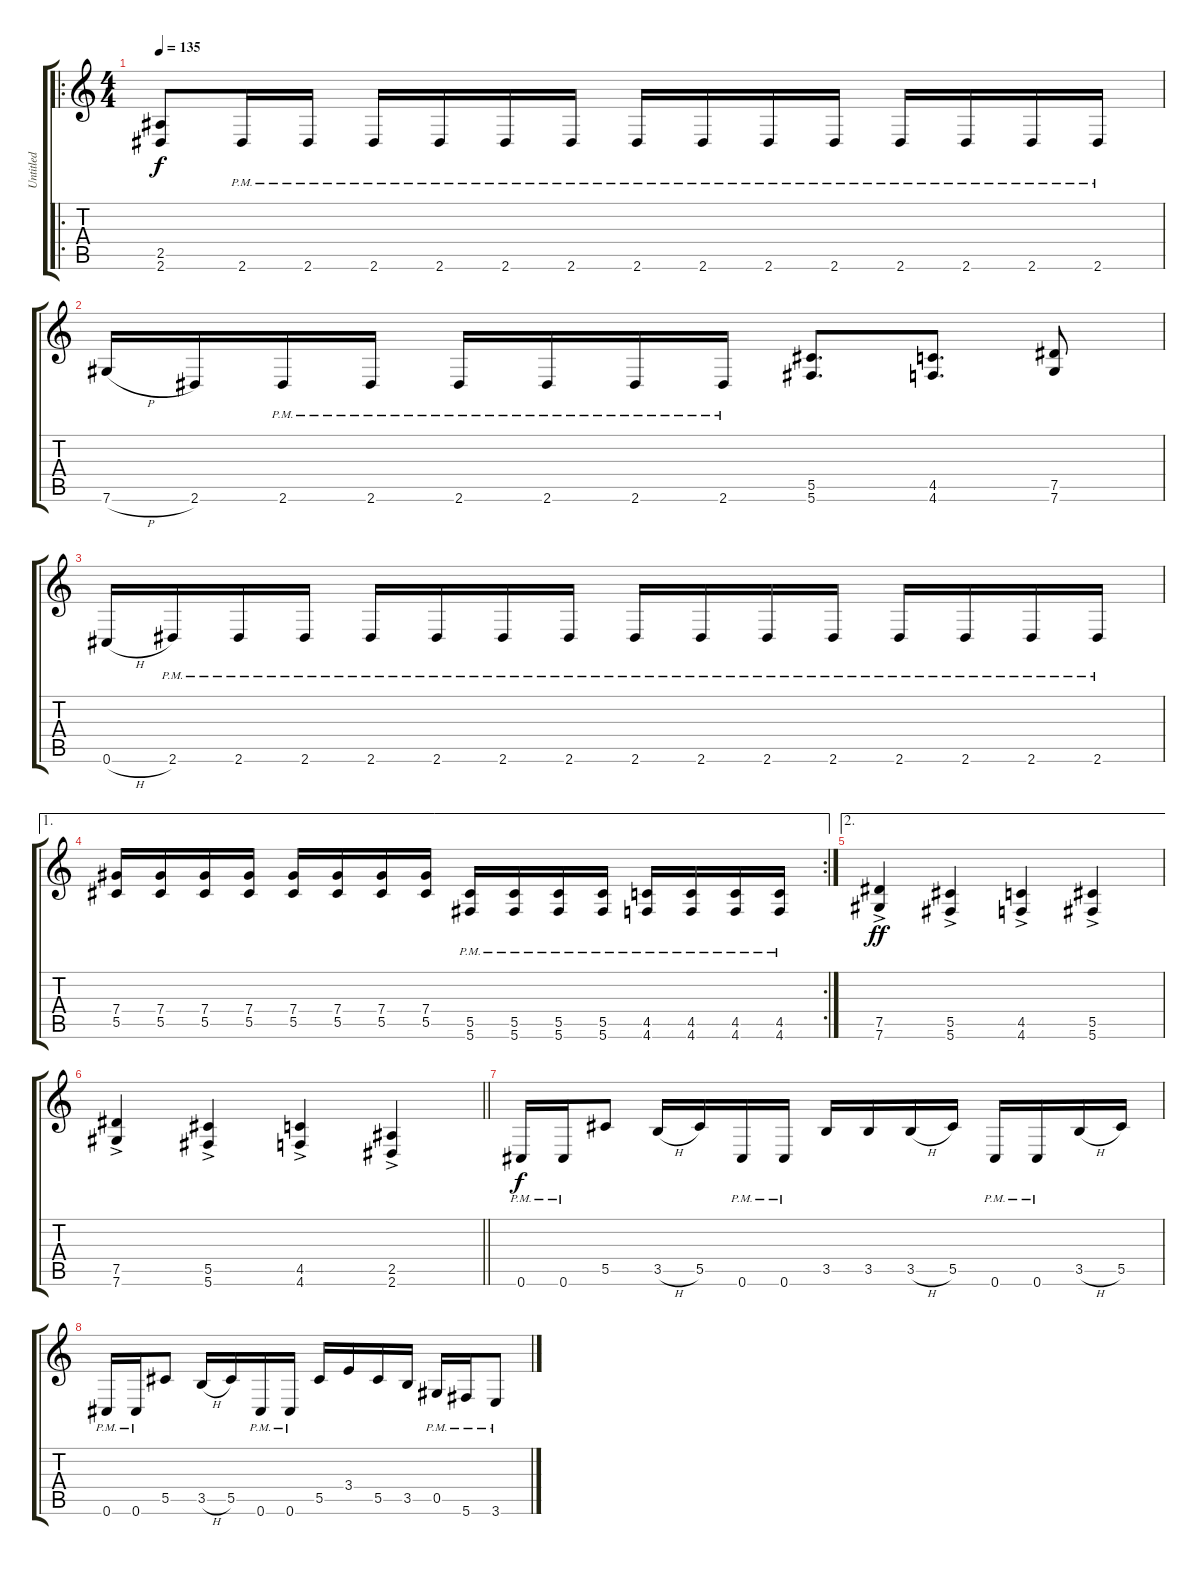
\track ("Untitled" "Untitled") {instrument overdrivenguitar}
\staff {score tabs}
\tuning (Eb4 Bb3 Gb3 Db3 Ab2 Db2) {hide}
\ro
\ts (4 4)
\tempo 135
\clef g2
\ks c
(2.5 2.6).8{dy f} 2.6{pm}.16 2.6{pm}.16 2.6{pm}.16 2.6{pm}.16 2.6{pm}.16 2.6{pm}.16 2.6{pm}.16 2.6{pm}.16 2.6{pm}.16 2.6{pm}.16 2.6{pm}.16 2.6{pm}.16 2.6{pm}.16 2.6{pm}.16 |
7.6{h}.16 2.6.16 2.6{pm}.16 2.6{pm}.16 2.6{pm}.16 2.6{pm}.16 2.6{pm}.16 2.6{pm}.16 (5.5 5.6).8{d} (4.5 4.6).8{d} (7.5 7.6).8 |
0.6{h}.16 2.6{pm}.16 2.6{pm}.16 2.6{pm}.16 2.6{pm}.16 2.6{pm}.16 2.6{pm}.16 2.6{pm}.16 2.6{pm}.16 2.6{pm}.16 2.6{pm}.16 2.6{pm}.16 2.6{pm}.16 2.6{pm}.16 2.6{pm}.16 2.6{pm}.16 |
\ae 1
\rc 2
(7.4 5.5).16 (7.4 5.5).16 (7.4 5.5).16 (7.4 5.5).16 (7.4 5.5).16 (7.4 5.5).16 (7.4 5.5).16 (7.4 5.5).16 (5.5{pm} 5.6{pm}).16 (5.5{pm} 5.6{pm}).16 (5.5{pm} 5.6{pm}).16 (5.5{pm} 5.6{pm}).16 (4.5{pm} 4.6{pm}).16 (4.5{pm} 4.6{pm}).16 (4.5{pm} 4.6{pm}).16 (4.5{pm} 4.6{pm}).16 |
\ae 2
(7.5{ac} 7.6{ac}).4{dy ff} (5.5{ac} 5.6{ac}).4 (4.5{ac} 4.6{ac}).4 (5.5{ac} 5.6{ac}).4 |
\barLineRight lightlight
(7.5{ac} 7.6{ac}).4 (5.5{ac} 5.6{ac}).4 (4.5{ac} 4.6{ac}).4 (2.5{ac} 2.6{ac}).4 |
0.6{pm}.16{dy f} 0.6{pm}.16 5.5.8 3.5{h}.16 5.5.16 0.6{pm}.16 0.6{pm}.16 3.5.16 3.5.16 3.5{h}.16 5.5.16 0.6{pm}.16 0.6{pm}.16 3.5{h}.16 5.5.16 |
0.6{pm}.16 0.6{pm}.16 5.5.8 3.5{h}.16 5.5.16 0.6{pm}.16 0.6{pm}.16 5.5.16 3.4.16 5.5.16 3.5.16 0.5{pm}.16 5.6{pm}.16 3.6{pm}.8
